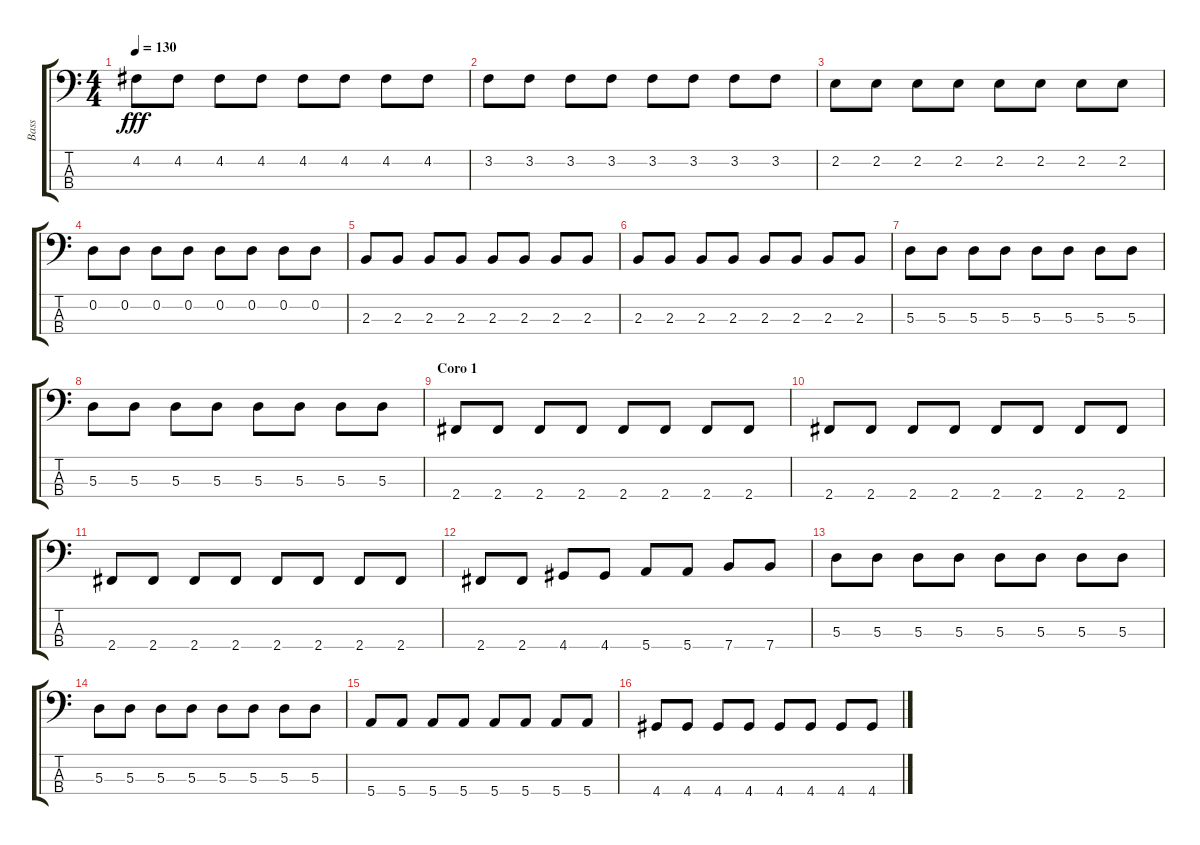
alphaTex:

\track ("Bass" "Bass") {instrument electricbasspick}
\staff {score tabs}
\tuning (G2 D2 A1 E1) {hide}
\ts (4 4)
\tempo 130
\clef f4
\ks c
4.2.8{dy fff} 4.2.8 4.2.8 4.2.8 4.2.8 4.2.8 4.2.8 4.2.8 |
3.2.8 3.2.8 3.2.8 3.2.8 3.2.8 3.2.8 3.2.8 3.2.8 |
2.2.8 2.2.8 2.2.8 2.2.8 2.2.8 2.2.8 2.2.8 2.2.8 |
0.2.8 0.2.8 0.2.8 0.2.8 0.2.8 0.2.8 0.2.8 0.2.8 |
2.3.8 2.3.8 2.3.8 2.3.8 2.3.8 2.3.8 2.3.8 2.3.8 |
2.3.8 2.3.8 2.3.8 2.3.8 2.3.8 2.3.8 2.3.8 2.3.8 |
5.3.8 5.3.8 5.3.8 5.3.8 5.3.8 5.3.8 5.3.8 5.3.8 |
5.3.8 5.3.8 5.3.8 5.3.8 5.3.8 5.3.8 5.3.8 5.3.8 |
\section ("" "Coro 1 ")
2.4.8 2.4.8 2.4.8 2.4.8 2.4.8 2.4.8 2.4.8 2.4.8 |
2.4.8 2.4.8 2.4.8 2.4.8 2.4.8 2.4.8 2.4.8 2.4.8 |
2.4.8 2.4.8 2.4.8 2.4.8 2.4.8 2.4.8 2.4.8 2.4.8 |
2.4.8 2.4.8 4.4.8 4.4.8 5.4.8 5.4.8 7.4.8 7.4.8 |
5.3.8 5.3.8 5.3.8 5.3.8 5.3.8 5.3.8 5.3.8 5.3.8 |
5.3.8 5.3.8 5.3.8 5.3.8 5.3.8 5.3.8 5.3.8 5.3.8 |
5.4.8 5.4.8 5.4.8 5.4.8 5.4.8 5.4.8 5.4.8 5.4.8 |
4.4.8 4.4.8 4.4.8 4.4.8 4.4.8 4.4.8 4.4.8 4.4.8
